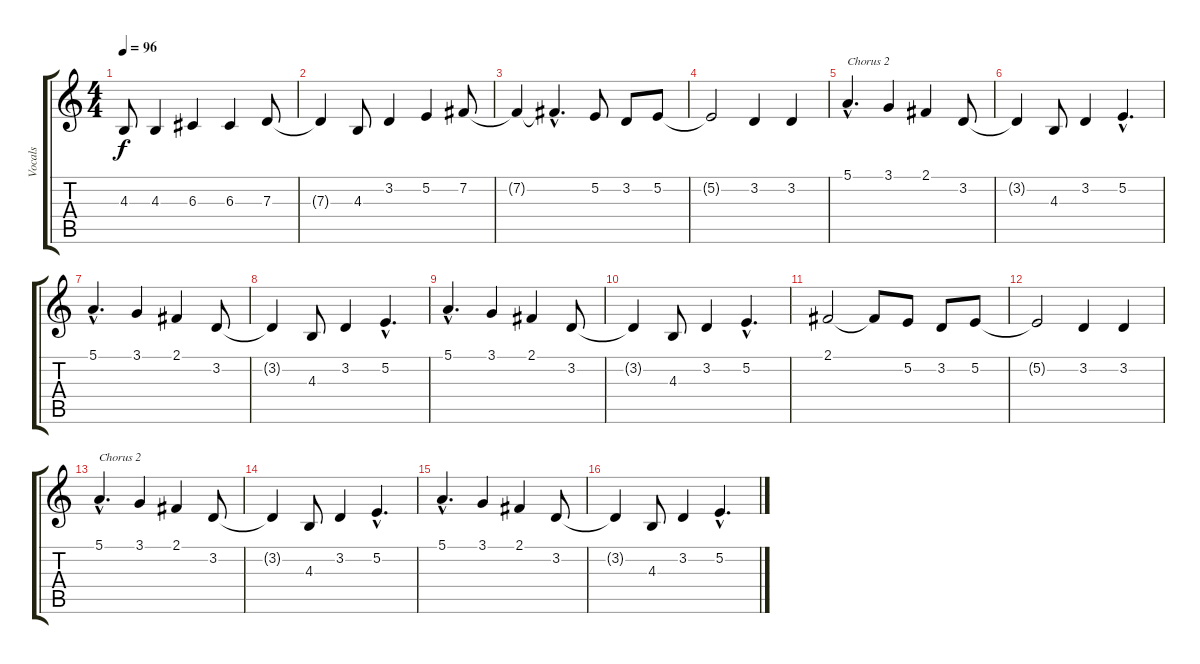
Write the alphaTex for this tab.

\track ("Vocals" "Vocals") {instrument cello}
\staff {score tabs}
\tuning (E4 B3 G3 D3 A2 E2) {hide}
\ts (4 4)
\tempo 96
\clef g2
\ks c
4.3.8{dy f} 4.3.4 6.3.4 6.3.4 7.3.8 |
7.3{t}.4 4.3.8 3.2.4 5.2.4 7.2.8 |
7.2{t}.4 7.2{hac t}.4{d} 5.2.8 3.2.8 5.2.8 |
5.2{t}.2 3.2.4 3.2.4 |
5.1{hac}.4{d txt "Chorus 2"} 3.1.4 2.1.4 3.2.8 |
3.2{t}.4 4.3.8 3.2.4 5.2{hac}.4{d} |
5.1{hac}.4{d} 3.1.4 2.1.4 3.2.8 |
3.2{t}.4 4.3.8 3.2.4 5.2{hac}.4{d} |
5.1{hac}.4{d} 3.1.4 2.1.4 3.2.8 |
3.2{t}.4 4.3.8 3.2.4 5.2{hac}.4{d} |
2.1.2 2.1{t}.8 5.2.8 3.2.8 5.2.8 |
5.2{t}.2 3.2.4 3.2.4 |
5.1{hac}.4{d txt "Chorus 2"} 3.1.4 2.1.4 3.2.8 |
3.2{t}.4 4.3.8 3.2.4 5.2{hac}.4{d} |
5.1{hac}.4{d} 3.1.4 2.1.4 3.2.8 |
3.2{t}.4 4.3.8 3.2.4 5.2{hac}.4{d}
